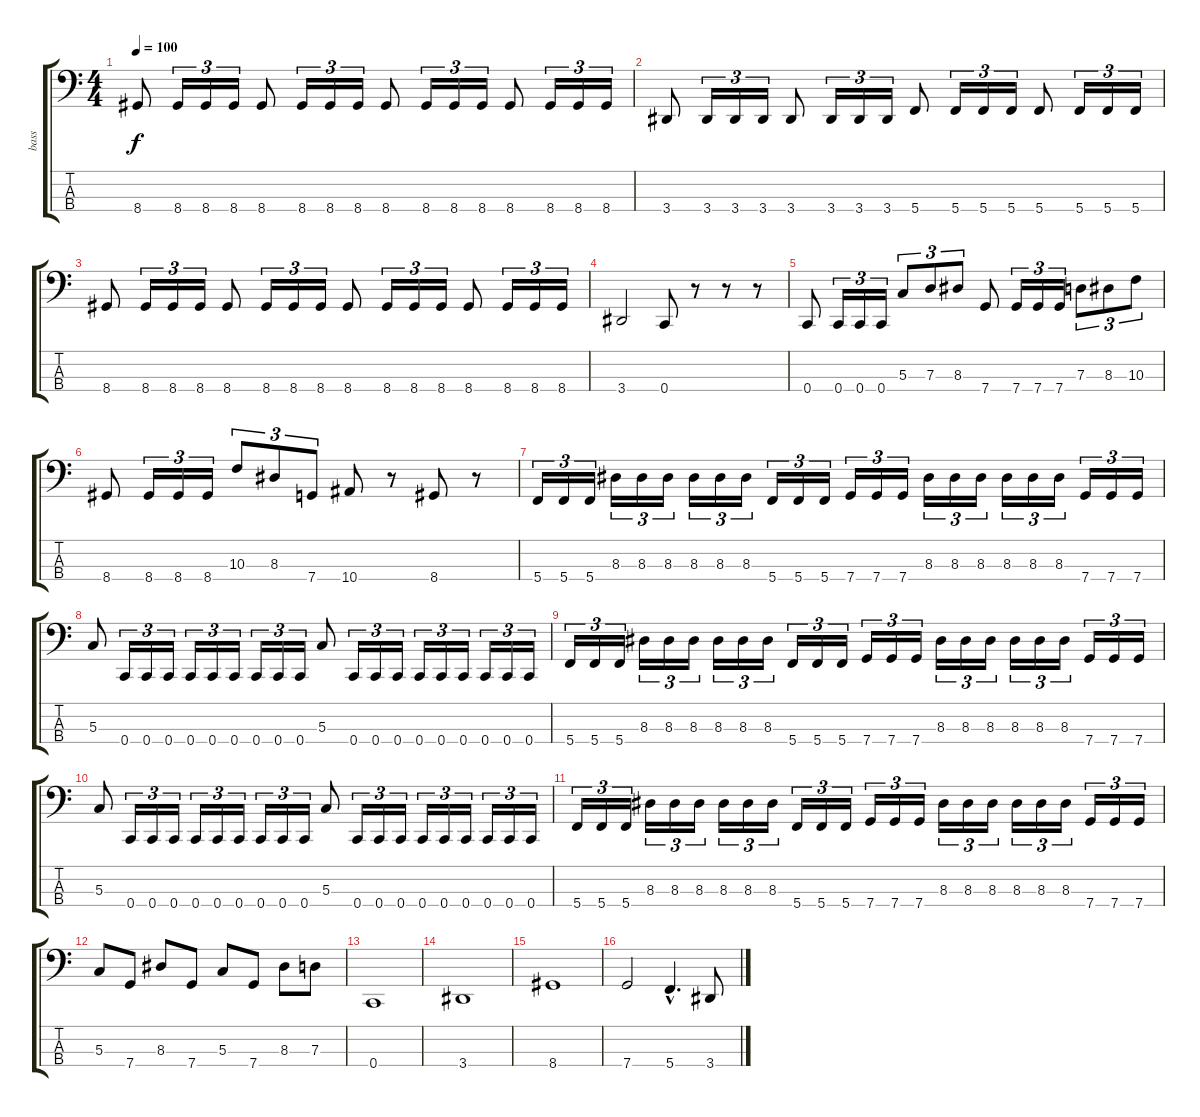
\track ("bass" "bass") {instrument electricbasspick}
\staff {score tabs}
\tuning (F2 C2 G1 C1) {hide}
\ts (4 4)
\tempo 100
\clef f4
\ks c
8.4.8{dy f} 8.4.16{tu (3 2)} 8.4.16{tu (3 2)} 8.4.16{tu (3 2)} 8.4.8 8.4.16{tu (3 2)} 8.4.16{tu (3 2)} 8.4.16{tu (3 2)} 8.4.8 8.4.16{tu (3 2)} 8.4.16{tu (3 2)} 8.4.16{tu (3 2)} 8.4.8 8.4.16{tu (3 2)} 8.4.16{tu (3 2)} 8.4.16{tu (3 2)} |
3.4.8 3.4.16{tu (3 2)} 3.4.16{tu (3 2)} 3.4.16{tu (3 2)} 3.4.8 3.4.16{tu (3 2)} 3.4.16{tu (3 2)} 3.4.16{tu (3 2)} 5.4.8 5.4.16{tu (3 2)} 5.4.16{tu (3 2)} 5.4.16{tu (3 2)} 5.4.8 5.4.16{tu (3 2)} 5.4.16{tu (3 2)} 5.4.16{tu (3 2)} |
8.4.8 8.4.16{tu (3 2)} 8.4.16{tu (3 2)} 8.4.16{tu (3 2)} 8.4.8 8.4.16{tu (3 2)} 8.4.16{tu (3 2)} 8.4.16{tu (3 2)} 8.4.8 8.4.16{tu (3 2)} 8.4.16{tu (3 2)} 8.4.16{tu (3 2)} 8.4.8 8.4.16{tu (3 2)} 8.4.16{tu (3 2)} 8.4.16{tu (3 2)} |
3.4.2 0.4.8 r.8 r.8 r.8 |
0.4.8 0.4.16{tu (3 2)} 0.4.16{tu (3 2)} 0.4.16{tu (3 2)} 5.3.8{tu (3 2)} 7.3.8{tu (3 2)} 8.3.8{tu (3 2)} 7.4.8 7.4.16{tu (3 2)} 7.4.16{tu (3 2)} 7.4.16{tu (3 2)} 7.3.8{tu (3 2)} 8.3.8{tu (3 2)} 10.3.8{tu (3 2)} |
8.4.8 8.4.16{tu (3 2)} 8.4.16{tu (3 2)} 8.4.16{tu (3 2)} 10.3.8{tu (3 2)} 8.3.8{tu (3 2)} 7.4.8{tu (3 2)} 10.4.8 r.8 8.4.8 r.8 |
5.4.16{tu (3 2)} 5.4.16{tu (3 2)} 5.4.16{tu (3 2)} 8.3.16{tu (3 2)} 8.3.16{tu (3 2)} 8.3.16{tu (3 2)} 8.3.16{tu (3 2)} 8.3.16{tu (3 2)} 8.3.16{tu (3 2)} 5.4.16{tu (3 2)} 5.4.16{tu (3 2)} 5.4.16{tu (3 2)} 7.4.16{tu (3 2)} 7.4.16{tu (3 2)} 7.4.16{tu (3 2)} 8.3.16{tu (3 2)} 8.3.16{tu (3 2)} 8.3.16{tu (3 2)} 8.3.16{tu (3 2)} 8.3.16{tu (3 2)} 8.3.16{tu (3 2)} 7.4.16{tu (3 2)} 7.4.16{tu (3 2)} 7.4.16{tu (3 2)} |
5.3.8 0.4.16{tu (3 2)} 0.4.16{tu (3 2)} 0.4.16{tu (3 2)} 0.4.16{tu (3 2)} 0.4.16{tu (3 2)} 0.4.16{tu (3 2)} 0.4.16{tu (3 2)} 0.4.16{tu (3 2)} 0.4.16{tu (3 2)} 5.3.8 0.4.16{tu (3 2)} 0.4.16{tu (3 2)} 0.4.16{tu (3 2)} 0.4.16{tu (3 2)} 0.4.16{tu (3 2)} 0.4.16{tu (3 2)} 0.4.16{tu (3 2)} 0.4.16{tu (3 2)} 0.4.16{tu (3 2)} |
5.4.16{tu (3 2)} 5.4.16{tu (3 2)} 5.4.16{tu (3 2)} 8.3.16{tu (3 2)} 8.3.16{tu (3 2)} 8.3.16{tu (3 2)} 8.3.16{tu (3 2)} 8.3.16{tu (3 2)} 8.3.16{tu (3 2)} 5.4.16{tu (3 2)} 5.4.16{tu (3 2)} 5.4.16{tu (3 2)} 7.4.16{tu (3 2)} 7.4.16{tu (3 2)} 7.4.16{tu (3 2)} 8.3.16{tu (3 2)} 8.3.16{tu (3 2)} 8.3.16{tu (3 2)} 8.3.16{tu (3 2)} 8.3.16{tu (3 2)} 8.3.16{tu (3 2)} 7.4.16{tu (3 2)} 7.4.16{tu (3 2)} 7.4.16{tu (3 2)} |
5.3.8 0.4.16{tu (3 2)} 0.4.16{tu (3 2)} 0.4.16{tu (3 2)} 0.4.16{tu (3 2)} 0.4.16{tu (3 2)} 0.4.16{tu (3 2)} 0.4.16{tu (3 2)} 0.4.16{tu (3 2)} 0.4.16{tu (3 2)} 5.3.8 0.4.16{tu (3 2)} 0.4.16{tu (3 2)} 0.4.16{tu (3 2)} 0.4.16{tu (3 2)} 0.4.16{tu (3 2)} 0.4.16{tu (3 2)} 0.4.16{tu (3 2)} 0.4.16{tu (3 2)} 0.4.16{tu (3 2)} |
5.4.16{tu (3 2)} 5.4.16{tu (3 2)} 5.4.16{tu (3 2)} 8.3.16{tu (3 2)} 8.3.16{tu (3 2)} 8.3.16{tu (3 2)} 8.3.16{tu (3 2)} 8.3.16{tu (3 2)} 8.3.16{tu (3 2)} 5.4.16{tu (3 2)} 5.4.16{tu (3 2)} 5.4.16{tu (3 2)} 7.4.16{tu (3 2)} 7.4.16{tu (3 2)} 7.4.16{tu (3 2)} 8.3.16{tu (3 2)} 8.3.16{tu (3 2)} 8.3.16{tu (3 2)} 8.3.16{tu (3 2)} 8.3.16{tu (3 2)} 8.3.16{tu (3 2)} 7.4.16{tu (3 2)} 7.4.16{tu (3 2)} 7.4.16{tu (3 2)} |
5.3.8 7.4.8 8.3.8 7.4.8 5.3.8 7.4.8 8.3.8 7.3.8 |
0.4.1 |
3.4.1 |
8.4.1 |
7.4.2 5.4{hac}.4{d} 3.4.8
